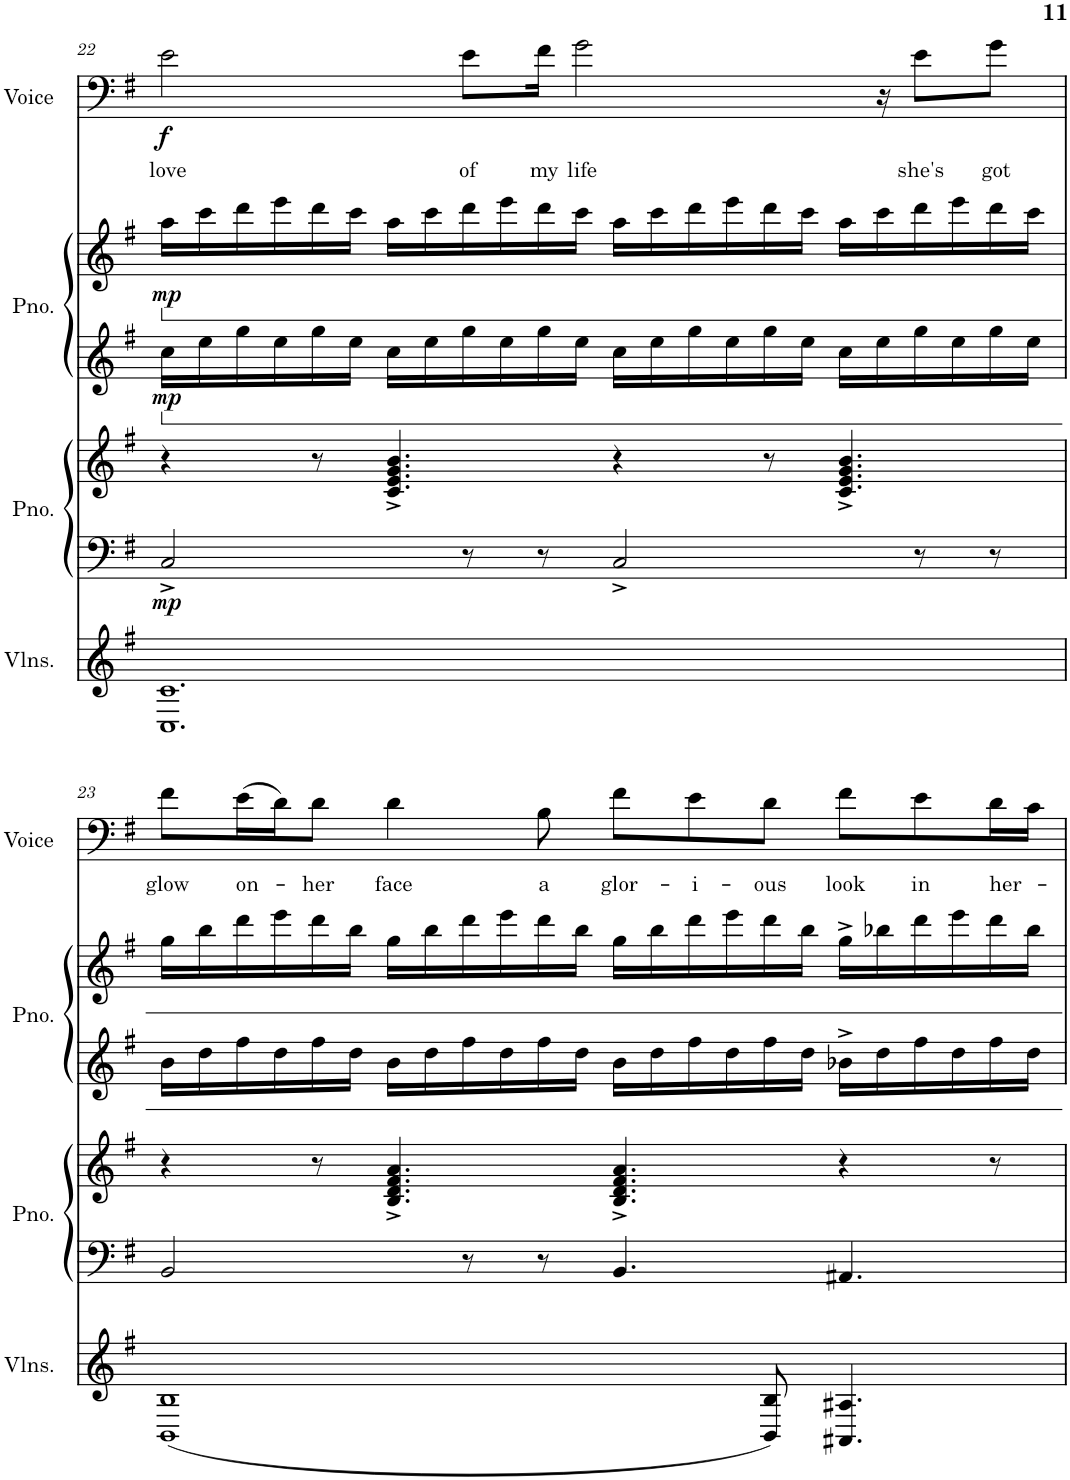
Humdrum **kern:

**kern	**kern	**kern	**dynam	**kern	**kern	**dynam	**kern	**text	**dynam
*part4	*part3	*part3	*part3	*part2	*part2	*part2	*part1	*part1	*part1
*staff6	*staff5	*staff4	*staff4/5	*staff3	*staff2	*staff2/3	*staff1	*staff1	*staff1
*I"Violins	*I"Piano	*	*	*I"Piano	*	*	*I"Voice	*	*
*I'Vlns.	*I'Pno.	*	*	*I'Pno.	*	*	*I'Voice	*	*
!!LO:PB:g=z
*clefG2	*clefF4	*clefG2	*	*clefG2	*clefG2	*	*clefF4	*	*
*k[f#]	*k[f#]	*k[f#]	*	*k[f#]	*k[f#]	*	*k[f#]	*	*
*M12/8	*M12/8	*M12/8	*	*M12/8	*M12/8	*	*M12/8	*	*
=22	=22	=22	=22	=22	=22	=22	=22	=22	=22
!	!	!	!LO:DY:b=2	!	!	!LO:DY:b=2	!	!LO:LY:b	!
!	!	!	!	!	!	!LO:DY:n=1:b	!	!	!LO:DY:b
1.C 1.c	2C^/	4r	mp	16cc\LL	16aa\LL	mp mp	2e\	love	f
.	.	.	.	16ee\	16ccc\	.	.	.	.
.	.	.	.	16gg\	16ddd\	.	.	.	.
.	.	.	.	16ee\	16eee\	.	.	.	.
.	.	8r	.	16gg\	16ddd\	.	.	.	.
.	.	.	.	16ee\JJ	16ccc\JJ	.	.	.	.
.	.	4.c/^ 4.e/^ 4.g/^ 4.b/^	.	16cc\LL	16aa\LL	.	.	.	.
.	.	.	.	16ee\	16ccc\	.	.	.	.
!	!	!	!	!	!	!	!	!LO:LY:b	!
.	8r	.	.	16gg\	16ddd\	.	8e\L	of	.
.	.	.	.	16ee\	16eee\	.	.	.	.
!	!	!	!	!	!	!	!	!LO:LY:b	!
.	8r	.	.	16gg\	16ddd\	.	16f#\Jk	my	.
!	!	!	!	!	!	!	!	!LO:LY:b	!
.	.	.	.	16ee\JJ	16ccc\JJ	.	2g\	life	.
.	2C^/	4r	.	16cc\LL	16aa\LL	.	.	.	.
.	.	.	.	16ee\	16ccc\	.	.	.	.
.	.	.	.	16gg\	16ddd\	.	.	.	.
.	.	.	.	16ee\	16eee\	.	.	.	.
.	.	8r	.	16gg\	16ddd\	.	.	.	.
.	.	.	.	16ee\JJ	16ccc\JJ	.	.	.	.
.	.	4.c/^ 4.e/^ 4.g/^ 4.b/^	.	16cc\LL	16aa\LL	.	.	.	.
.	.	.	.	16ee\	16ccc\	.	16r	.	.
!	!	!	!	!	!	!	!	!LO:LY:b	!
.	8r	.	.	16gg\	16ddd\	.	8e\L	she's	.
.	.	.	.	16ee\	16eee\	.	.	.	.
!	!	!	!	!	!	!	!	!LO:LY:b	!
.	8r	.	.	16gg\	16ddd\	.	8g\J	got	.
.	.	.	.	16ee\JJ	16ccc\JJ	.	.	.	.
!!LO:LB:g=z
=23	=23	=23	=23	=23	=23	=23	=23	=23	=23
!	!	!	!	!	!	!	!	!LO:LY:b	!
(1BB 1B	2BB/	4r	.	16b\LL	16gg\LL	.	8f#\L	glow	.
.	.	.	.	16dd\	16bb\	.	.	.	.
!	!	!	!	!	!	!	!	!LO:LY:b	!
.	.	.	.	16ff#\	16ddd\	.	(16e\L	on-	.
.	.	.	.	16dd\	16eee\	.	16d\J)	.	.
!	!	!	!	!	!	!	!	!LO:LY:b	!
.	.	8r	.	16ff#\	16ddd\	.	8d\J	-her	.
.	.	.	.	16dd\JJ	16bb\JJ	.	.	.	.
!	!	!	!	!	!	!	!	!LO:LY:b	!
.	.	4.B/^ 4.d/^ 4.f#/^ 4.a/^	.	16b\LL	16gg\LL	.	4d\	face	.
.	.	.	.	16dd\	16bb\	.	.	.	.
.	8r	.	.	16ff#\	16ddd\	.	.	.	.
.	.	.	.	16dd\	16eee\	.	.	.	.
!	!	!	!	!	!	!	!	!LO:LY:b	!
.	8r	.	.	16ff#\	16ddd\	.	8B\	a	.
.	.	.	.	16dd\JJ	16bb\JJ	.	.	.	.
!	!	!	!	!	!	!	!	!LO:LY:b	!
.	4.BB/	4.B/^ 4.d/^ 4.f#/^ 4.a/^	.	16b\LL	16gg\LL	.	8f#\L	glor-	.
.	.	.	.	16dd\	16bb\	.	.	.	.
!	!	!	!	!	!	!	!	!LO:LY:b	!
.	.	.	.	16ff#\	16ddd\	.	8e\	-i-	.
.	.	.	.	16dd\	16eee\	.	.	.	.
!	!	!	!	!	!	!	!	!LO:LY:b	!
8BB/ 8B/)	.	.	.	16ff#\	16ddd\	.	8d\J	-ous	.
.	.	.	.	16dd\JJ	16bb\JJ	.	.	.	.
!	!	!	!	!	!	!	!	!LO:LY:b	!
4.AA#X/ 4.A#X/	4.AA#X/	4r	.	16b-X^\LL	16gg^\LL	.	8f#\L	look	.
.	.	.	.	16dd\	16bb-X\	.	.	.	.
!	!	!	!	!	!	!	!	!LO:LY:b	!
.	.	.	.	16ff#\	16ddd\	.	8e\	in	.
.	.	.	.	16dd\	16eee\	.	.	.	.
!	!	!	!	!	!	!	!	!LO:LY:b	!
.	.	8r	.	16ff#\	16ddd\	.	16d\L	her-	.
.	.	.	.	16dd\JJ	16bb-\JJ	.	16c\JJ	.	.
=	=	=	=	=	=	=	=	=	=
*-	*-	*-	*-	*-	*-	*-	*-	*-	*-
